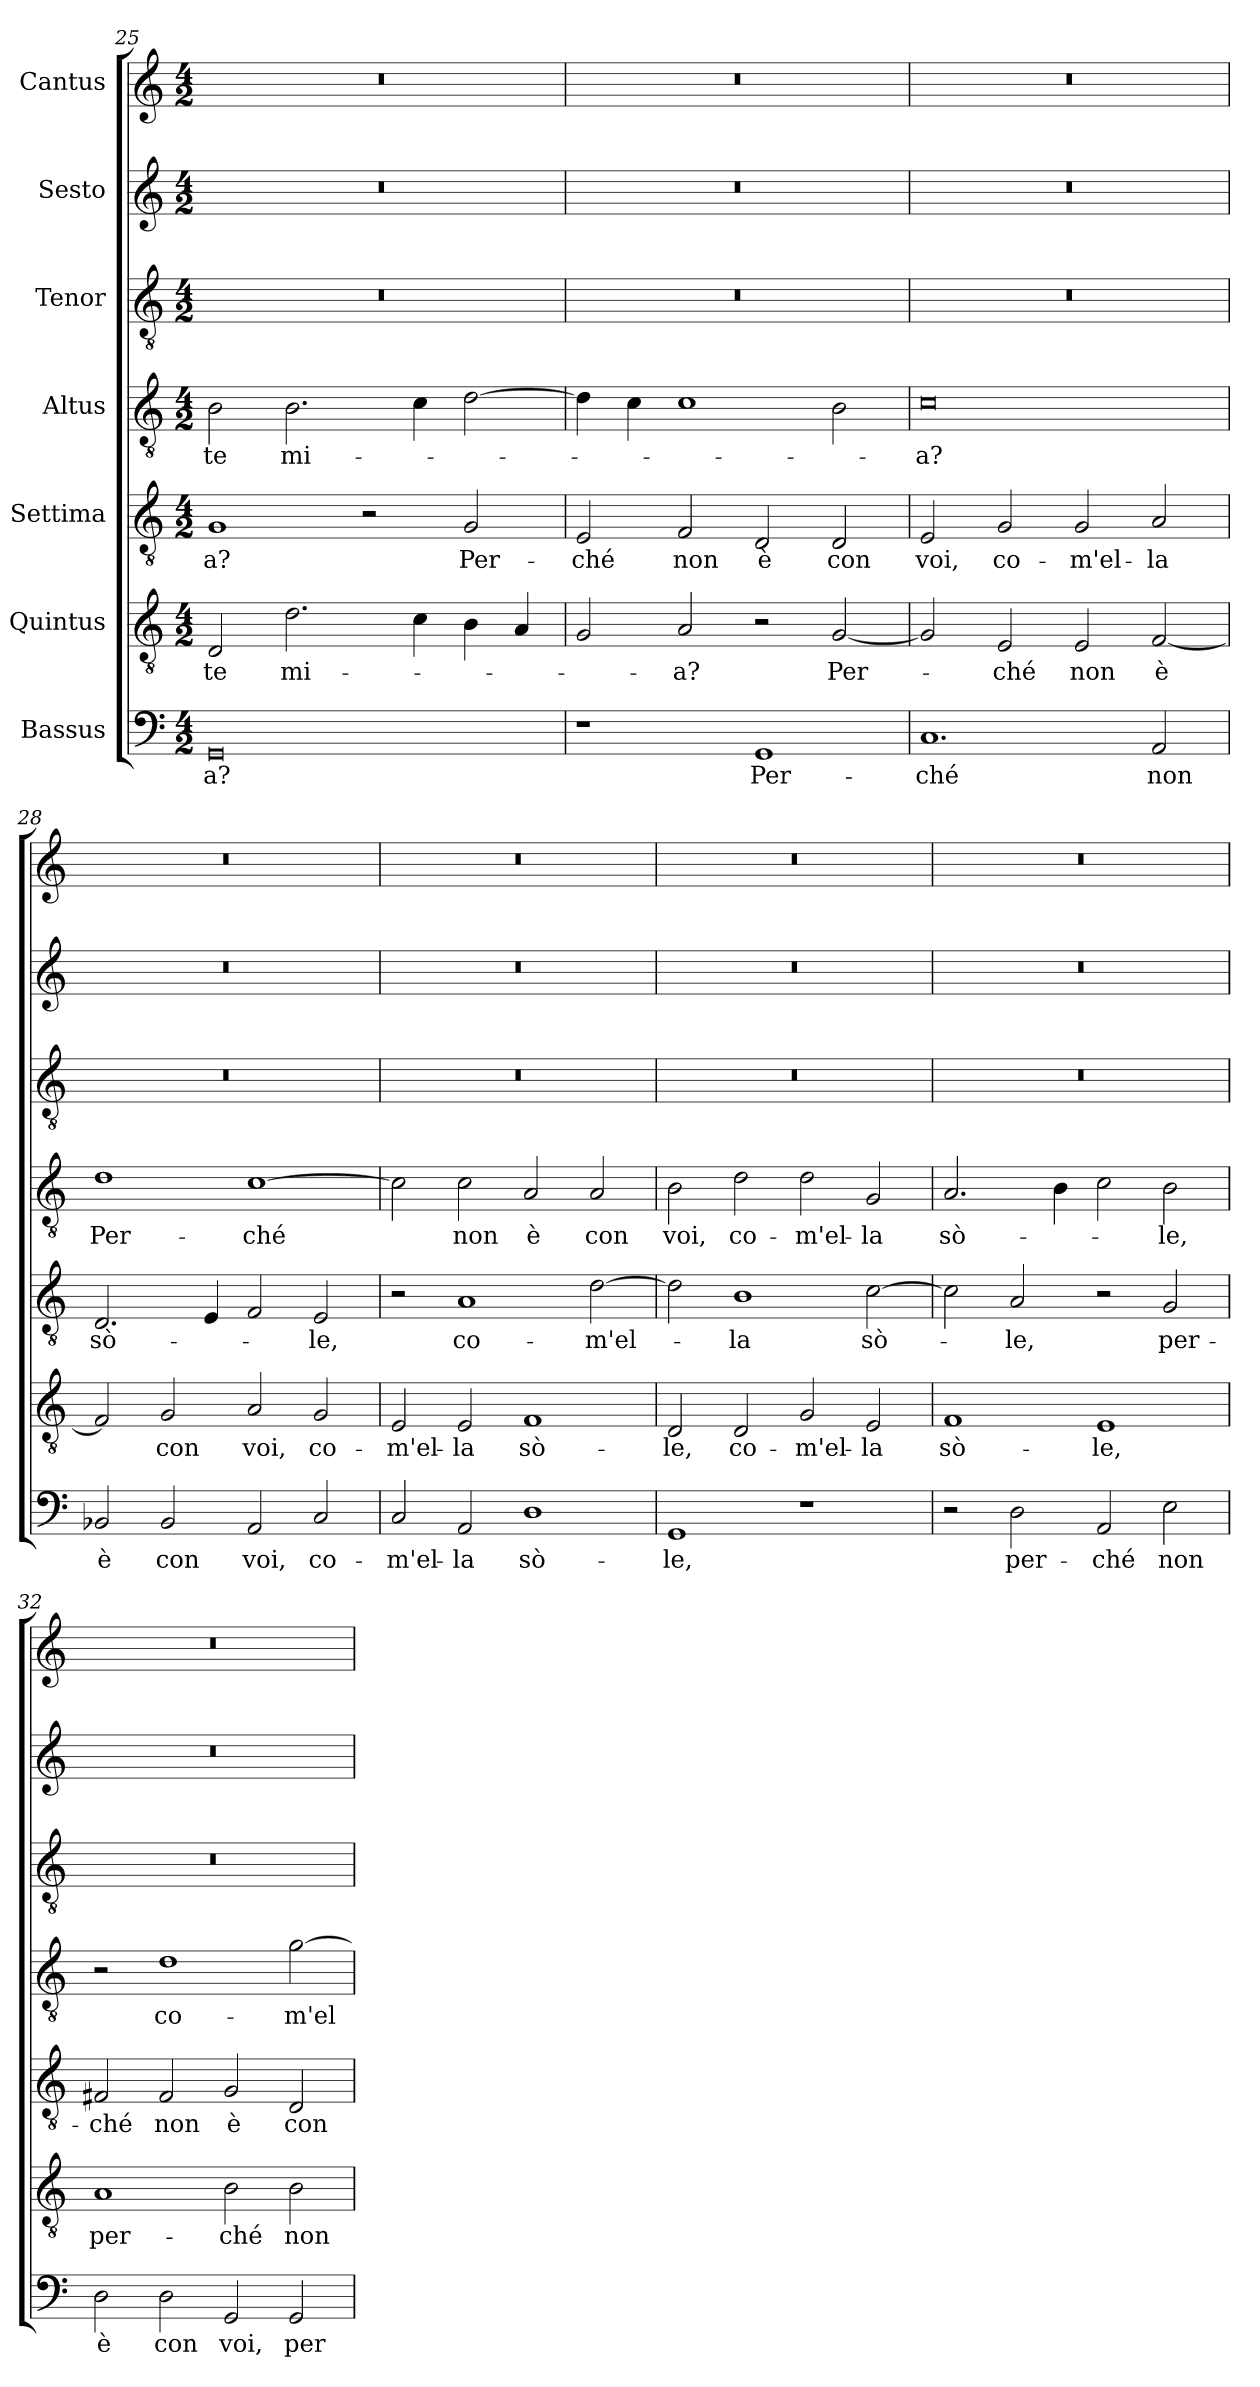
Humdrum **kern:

**kern	**text	**kern	**text	**kern	**text	**kern	**text	**kern	**kern	**kern
*part7	*part7	*part6	*part6	*part5	*part5	*part4	*part4	*part3	*part2	*part1
*staff7	*staff7	*staff6	*staff6	*staff5	*staff5	*staff4	*staff4	*staff3	*staff2	*staff1
*I"Bassus	*	*I"Quintus	*	*I"Settima	*	*I"Altus	*	*I"Tenor	*I"Sesto	*I"Cantus
!!LO:LB:g=z
*clefF4	*	*clefGv2	*	*clefGv2	*	*clefGv2	*	*clefGv2	*clefG2	*clefG2
*k[]	*	*k[]	*	*k[]	*	*k[]	*	*k[]	*k[]	*k[]
*M4/2	*	*M4/2	*	*M4/2	*	*M4/2	*	*M4/2	*M4/2	*M4/2
=25	=25	=25	=25	=25	=25	=25	=25	=25	=25	=25
!	!LO:LY:b	!	!LO:LY:b	!	!LO:LY:b	!	!LO:LY:b	!	!	!
0GG	-a?	2D/	-te	1G	-a?	2B\	-te	0r	0r	0r
!	!	!	!LO:LY:b	!	!	!	!LO:LY:b	!	!	!
.	.	2.d\	mi-	.	.	2.B\	mi-	.	.	.
.	.	.	.	2r	.	.	.	.	.	.
.	.	4c\	.	.	.	4c\	.	.	.	.
!	!	!	!	!	!LO:LY:b	!	!	!	!	!
.	.	4B\	.	2G/	Per-	[2d\	.	.	.	.
.	.	4A/	.	.	.	.	.	.	.	.
=26	=26	=26	=26	=26	=26	=26	=26	=26	=26	=26
!	!	!	!	!	!LO:LY:b	!	!	!	!	!
1r	.	2G/	.	2E/	-ché	4d\]	.	0r	0r	0r
.	.	.	.	.	.	4c\	.	.	.	.
!	!	!	!LO:LY:b	!	!LO:LY:b	!	!	!	!	!
.	.	2A/	-a?	2F/	non	1c	.	.	.	.
!	!LO:LY:b	!	!	!	!LO:LY:b	!	!	!	!	!
1GG	Per-	2r	.	2D/	è	.	.	.	.	.
!	!	!	!LO:LY:b	!	!LO:LY:b	!	!	!	!	!
.	.	[2G/	Per-	2D/	con	2B\	.	.	.	.
=27	=27	=27	=27	=27	=27	=27	=27	=27	=27	=27
!	!LO:LY:b	!	!	!	!LO:LY:b	!	!LO:LY:b	!	!	!
1.C	-ché	2G/]	.	2E/	voi,	0c	-a?	0r	0r	0r
!	!	!	!LO:LY:b	!	!LO:LY:b	!	!	!	!	!
.	.	2E/	-ché	2G/	co-	.	.	.	.	.
!	!	!	!LO:LY:b	!	!LO:LY:b	!	!	!	!	!
.	.	2E/	non	2G/	-m'el-	.	.	.	.	.
!	!LO:LY:b	!	!LO:LY:b	!	!LO:LY:b	!	!	!	!	!
2AA/	non	[2F/	è	2A/	-la	.	.	.	.	.
=28	=28	=28	=28	=28	=28	=28	=28	=28	=28	=28
!	!LO:LY:b	!	!	!	!LO:LY:b	!	!LO:LY:b	!	!	!
2BB-X/	è	2F/]	.	2.D/	sò-	1d	Per-	0r	0r	0r
!	!LO:LY:b	!	!LO:LY:b	!	!	!	!	!	!	!
2BB-/	con	2G/	con	.	.	.	.	.	.	.
.	.	.	.	4E/	.	.	.	.	.	.
!	!LO:LY:b	!	!LO:LY:b	!	!	!	!LO:LY:b	!	!	!
2AA/	voi,	2A/	voi,	2F/	.	[1c	-ché	.	.	.
!	!LO:LY:b	!	!LO:LY:b	!	!LO:LY:b	!	!	!	!	!
2C/	co-	2G/	co-	2E/	-le,	.	.	.	.	.
=29	=29	=29	=29	=29	=29	=29	=29	=29	=29	=29
!	!LO:LY:b	!	!LO:LY:b	!	!	!	!	!	!	!
2C/	-m'el-	2E/	-m'el-	2r	.	2c\]	.	0r	0r	0r
!	!LO:LY:b	!	!LO:LY:b	!	!LO:LY:b	!	!LO:LY:b	!	!	!
2AA/	-la	2E/	-la	1A	co-	2c\	non	.	.	.
!	!LO:LY:b	!	!LO:LY:b	!	!	!	!LO:LY:b	!	!	!
1D	sò-	1F	sò-	.	.	2A/	è	.	.	.
!	!	!	!	!	!LO:LY:b	!	!LO:LY:b	!	!	!
.	.	.	.	[2d\	-m'el-	2A/	con	.	.	.
=30	=30	=30	=30	=30	=30	=30	=30	=30	=30	=30
!	!LO:LY:b	!	!LO:LY:b	!	!	!	!LO:LY:b	!	!	!
1GG	-le,	2D/	-le,	2d\]	.	2B\	voi,	0r	0r	0r
!	!	!	!LO:LY:b	!	!LO:LY:b	!	!LO:LY:b	!	!	!
.	.	2D/	co-	1B	-la	2d\	co-	.	.	.
!	!	!	!LO:LY:b	!	!	!	!LO:LY:b	!	!	!
1r	.	2G/	-m'el-	.	.	2d\	-m'el-	.	.	.
!	!	!	!LO:LY:b	!	!LO:LY:b	!	!LO:LY:b	!	!	!
.	.	2E/	-la	[2c\	sò-	2G/	-la	.	.	.
!!LO:PB:g=z
=31	=31	=31	=31	=31	=31	=31	=31	=31	=31	=31
!	!	!	!LO:LY:b	!	!	!	!LO:LY:b	!	!	!
2r	.	1F	sò-	2c\]	.	2.A/	sò-	0r	0r	0r
!	!LO:LY:b	!	!	!	!LO:LY:b	!	!	!	!	!
2D\	per-	.	.	2A/	-le,	.	.	.	.	.
.	.	.	.	.	.	4B\	.	.	.	.
!	!LO:LY:b	!	!LO:LY:b	!	!	!	!	!	!	!
2AA/	-ché	1E	-le,	2r	.	2c\	.	.	.	.
!	!LO:LY:b	!	!	!	!LO:LY:b	!	!LO:LY:b	!	!	!
2E\	non	.	.	2G/	per-	2B\	-le,	.	.	.
=32	=32	=32	=32	=32	=32	=32	=32	=32	=32	=32
!	!LO:LY:b	!	!LO:LY:b	!	!LO:LY:b	!	!	!	!	!
2D\	è	1A	per-	2F#X/	-ché	2r	.	0r	0r	0r
!	!LO:LY:b	!	!	!	!LO:LY:b	!	!LO:LY:b	!	!	!
2D\	con	.	.	2F#/	non	1d	co-	.	.	.
!	!LO:LY:b	!	!LO:LY:b	!	!LO:LY:b	!	!	!	!	!
2GG/	voi,	2B\	-ché	2G/	è	.	.	.	.	.
!	!LO:LY:b	!	!LO:LY:b	!	!LO:LY:b	!	!LO:LY:b	!	!	!
2GG/	per-	2B\	non	2D/	con	[2g\	-m'el-	.	.	.
=	=	=	=	=	=	=	=	=	=	=
*-	*-	*-	*-	*-	*-	*-	*-	*-	*-	*-
